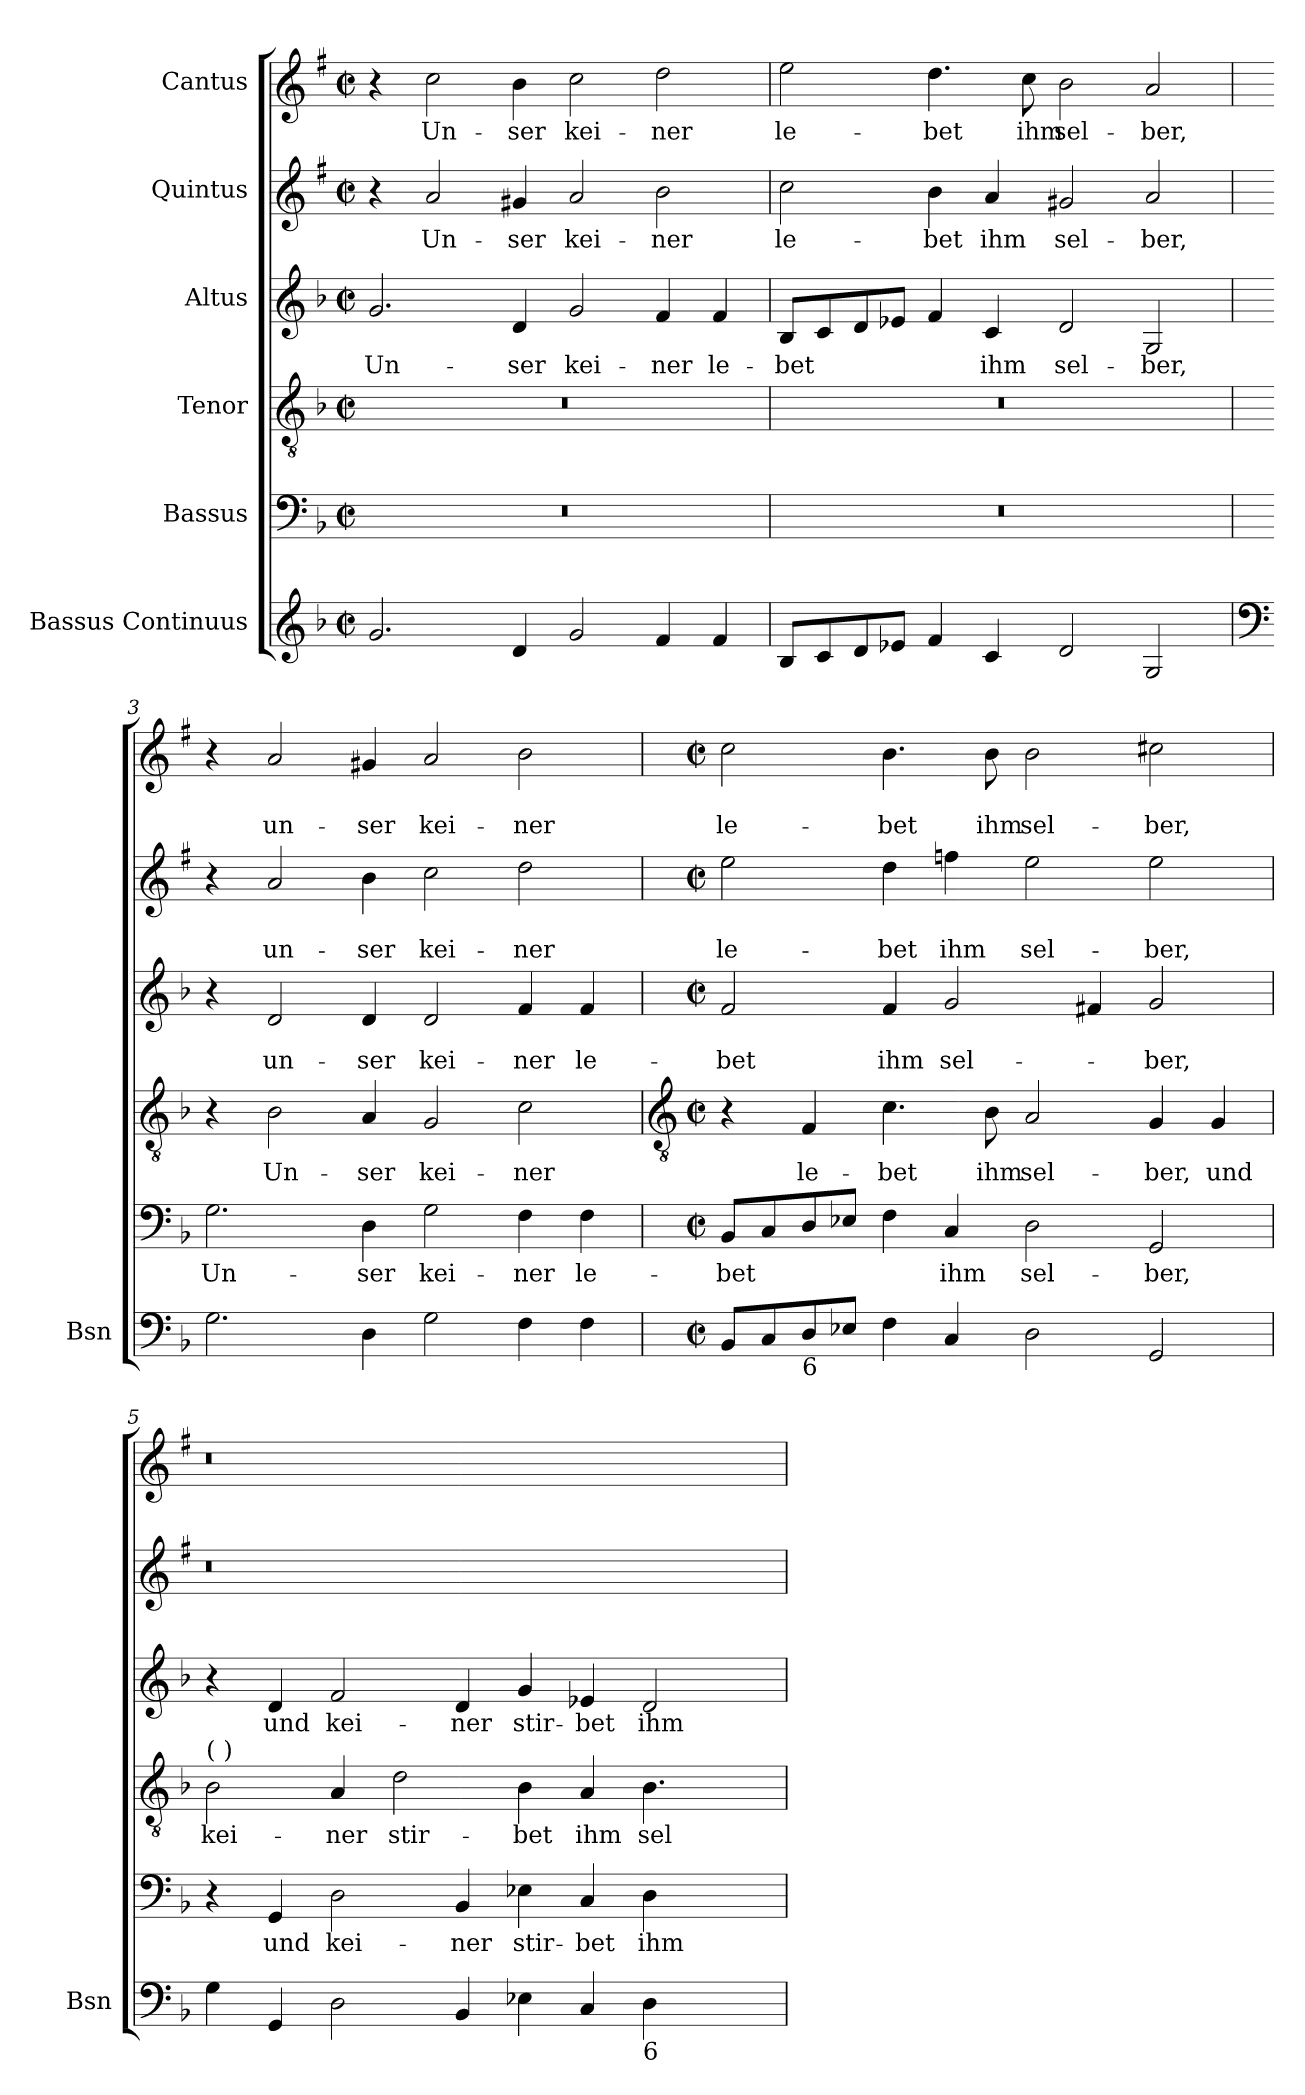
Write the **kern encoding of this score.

**kern	**kern	**text	**kern	**text	**kern	**text	**text	**kern	**text	**text	**kern	**text	**text
*part6	*part5	*part5	*part4	*part4	*part3	*part3	*part3	*part2	*part2	*part2	*part1	*part1	*part1
*staff6	*staff5	*staff5	*staff4	*staff4	*staff3	*staff3	*staff3	*staff2	*staff2	*staff2	*staff1	*staff1	*staff1
*I"Bassus Continuus	*I"Bassus	*	*I"Tenor	*	*I"Altus	*	*	*I"Quintus	*	*	*I"Cantus	*	*
*I'Bsn	*	*	*	*	*	*	*	*	*	*	*	*	*
*clefG2	*clefF4	*	*clefGv2	*	*clefG2	*	*	*clefG2	*	*	*clefG2	*	*
*	*	*	*	*	*	*	*	*ITrd1c2	*	*	*ITrd1c2	*	*
*k[b-]	*k[b-]	*	*k[b-]	*	*k[b-]	*	*	*k[b-]	*	*	*k[b-]	*	*
*F:	*F:	*	*F:	*	*F:	*	*	*F:	*	*	*F:	*	*
*M4/2	*M4/2	*	*M4/2	*	*M4/2	*	*	*M4/2	*	*	*M4/2	*	*
*met(c|)	*met(c|)	*	*met(c|)	*	*met(c|)	*	*	*met(c|)	*	*	*met(c|)	*	*
=1	=1	=1	=1	=1	=1	=1	=1	=1	=1	=1	=1	=1	=1
!	!	!	!	!	!	!LO:LY:b	!	!	!	!	!	!	!
2.g	0r	.	0r	.	2.g	Un-	.	4r	.	.	4r	.	.
!	!	!	!	!	!	!	!	!	!LO:LY:b	!	!	!LO:LY:b	!
.	.	.	.	.	.	.	.	2g	Un-	.	2b-	Un-	.
!	!	!	!	!	!	!LO:LY:b	!	!	!LO:LY:b	!	!	!LO:LY:b	!
4d	.	.	.	.	4d	-ser	.	4f#X	-ser	.	4a	-ser	.
!	!	!	!	!	!	!LO:LY:b	!	!	!LO:LY:b	!	!	!LO:LY:b	!
2g	.	.	.	.	2g	kei-	.	2g	kei-	.	2b-	kei-	.
!	!	!	!	!	!	!LO:LY:b	!	!	!LO:LY:b	!	!	!LO:LY:b	!
4f	.	.	.	.	4f	-ner	.	2a	-ner	.	2cc	-ner	.
!	!	!	!	!	!	!LO:LY:b	!	!	!	!	!	!	!
4f	.	.	.	.	4f	le-	.	.	.	.	.	.	.
=2	=2	=2	=2	=2	=2	=2	=2	=2	=2	=2	=2	=2	=2
!	!	!	!	!	!	!LO:LY:b	!	!	!LO:LY:b	!	!	!LO:LY:b	!
8B-L	0r	.	0r	.	8B-L	-bet	.	2b-	le-	.	2dd	le-	.
8c	.	.	.	.	8c	.	.	.	.	.	.	.	.
8d	.	.	.	.	8d	.	.	.	.	.	.	.	.
8e-XJ	.	.	.	.	8e-XJ	.	.	.	.	.	.	.	.
!	!	!	!	!	!	!	!	!	!LO:LY:b	!	!	!LO:LY:b	!
4f	.	.	.	.	4f	.	.	4a	-bet	.	4.cc	-bet	.
!	!	!	!	!	!	!LO:LY:b	!	!	!LO:LY:b	!	!	!	!
4c	.	.	.	.	4c	ihm	.	4g	ihm	.	.	.	.
!	!	!	!	!	!	!	!	!	!	!	!	!LO:LY:b	!
.	.	.	.	.	.	.	.	.	.	.	8b-	ihm	.
!	!	!	!	!	!	!LO:LY:b	!	!	!LO:LY:b	!	!	!LO:LY:b	!
2d	.	.	.	.	2d	sel-	.	2f#X	sel-	.	2a	sel-	.
!	!	!	!	!	!	!LO:LY:b	!	!	!LO:LY:b	!	!	!LO:LY:b	!
2G	.	.	.	.	2G	-ber,	.	2g	-ber,	.	2g	-ber,	.
=3	=3	=3	=3	=3	=3	=3	=3	=3	=3	=3	=3	=3	=3
*clefF4	*	*	*	*	*	*	*	*	*	*	*	*	*
!	!	!LO:LY:b	!	!	!	!	!	!	!	!	!	!	!
2.G	2.G	Un-	4r	.	4r	.	.	4r	.	.	4r	.	.
!	!	!	!	!LO:LY:b	!	!	!LO:LY:b	!	!	!LO:LY:b	!	!	!LO:LY:b
.	.	.	2B-	Un-	2d	.	un-	2g	.	un-	2g	.	un-
!	!	!LO:LY:b	!	!LO:LY:b	!	!	!LO:LY:b	!	!	!LO:LY:b	!	!	!LO:LY:b
4D	4D	-ser	4A	-ser	4d	.	-ser	4a	.	-ser	4f#X	.	-ser
!	!	!LO:LY:b	!	!LO:LY:b	!	!	!LO:LY:b	!	!	!LO:LY:b	!	!	!LO:LY:b
2G	2G	kei-	2G	kei-	2d	.	kei-	2b-	.	kei-	2g	.	kei-
!	!	!LO:LY:b	!	!LO:LY:b	!	!	!LO:LY:b	!	!	!LO:LY:b	!	!	!LO:LY:b
4F	4F	-ner	2c	-ner	4f	.	-ner	2cc	.	-ner	2a	.	-ner
!	!	!LO:LY:b	!	!	!	!	!LO:LY:b	!	!	!	!	!	!
4F	4F	le-	.	.	4f	.	le-	.	.	.	.	.	.
!!LO:LB:g=z
=4	=4	=4	=4	=4	=4	=4	=4	=4	=4	=4	=4	=4	=4
*	*	*	*clefGv2	*	*	*	*	*	*	*	*	*	*
*M4/2	*M4/2	*	*M4/2	*	*M4/2	*	*	*M4/2	*	*	*M4/2	*	*
*met(c|)	*met(c|)	*	*met(c|)	*	*met(c|)	*	*	*met(c|)	*	*	*met(c|)	*	*
!	!	!LO:LY:b	!	!	!	!	!LO:LY:b	!	!	!LO:LY:b	!	!	!LO:LY:b
8BB-L	8BB-L	-bet	4r	.	2f	.	-bet	2dd	.	le-	2b-	.	le-
8C	8C	.	.	.	.	.	.	.	.	.	.	.	.
!LO:TX:b:t=6	!	!	!	!	!	!	!	!	!	!	!	!	!
!	!	!	!	!LO:LY:b	!	!	!	!	!	!	!	!	!
8D	8D	.	4F	le-	.	.	.	.	.	.	.	.	.
8E-XJ	8E-XJ	.	.	.	.	.	.	.	.	.	.	.	.
!	!	!	!	!LO:LY:b	!	!	!LO:LY:b	!	!	!LO:LY:b	!	!	!LO:LY:b
4F	4F	.	4.c	-bet	4f	.	ihm	4cc	.	-bet	4.a	.	-bet
!	!	!LO:LY:b	!	!	!	!	!LO:LY:b	!	!	!LO:LY:b	!	!	!
4C	4C	ihm	.	.	2g	.	sel-	4ee-X	.	ihm	.	.	.
!	!	!	!	!LO:LY:b	!	!	!	!	!	!	!	!	!LO:LY:b
.	.	.	8B-	ihm	.	.	.	.	.	.	8a	.	ihm
!	!	!LO:LY:b	!	!LO:LY:b	!	!	!	!	!	!LO:LY:b	!	!	!LO:LY:b
2D	2D	sel-	2A	sel-	.	.	.	2dd	.	sel-	2a	.	sel-
.	.	.	.	.	4f#X	.	.	.	.	.	.	.	.
!	!	!LO:LY:b	!	!LO:LY:b	!	!	!LO:LY:b	!	!	!LO:LY:b	!	!	!LO:LY:b
2GG	2GG	-ber,	4G	-ber,	2g	.	-ber,	2dd	.	-ber,	2bn	.	-ber,
!	!	!	!	!LO:LY:b	!	!	!	!	!	!	!	!	!
.	.	.	4G	und	.	.	.	.	.	.	.	.	.
=5	=5	=5	=5	=5	=5	=5	=5	=5	=5	=5	=5	=5	=5
!	!	!	!LO:TX:a:t=(  )	!	!	!	!	!	!	!	!	!	!
!	!	!	!	!LO:LY:b	!	!	!	!	!	!	!	!	!
4G	4r	.	2B-	kei-	4r	.	.	0r	.	.	0r	.	.
!	!	!LO:LY:b	!	!	!	!LO:LY:b	!	!	!	!	!	!	!
4GG	4GG	und	.	.	4d	und	.	.	.	.	.	.	.
!	!	!LO:LY:b	!	!LO:LY:b	!	!LO:LY:b	!	!	!	!	!	!	!
2D	2D	kei-	4A	-ner	2f	kei-	.	.	.	.	.	.	.
!	!	!	!	!LO:LY:b	!	!	!	!	!	!	!	!	!
.	.	.	2d	stir-	.	.	.	.	.	.	.	.	.
!	!	!LO:LY:b	!	!	!	!LO:LY:b	!	!	!	!	!	!	!
4BB-	4BB-	-ner	.	.	4d	-ner	.	.	.	.	.	.	.
!	!	!LO:LY:b	!	!LO:LY:b	!	!LO:LY:b	!	!	!	!	!	!	!
4E-X	4E-X	stir-	4B-	-bet	4g	stir-	.	.	.	.	.	.	.
!	!	!LO:LY:b	!	!LO:LY:b	!	!LO:LY:b	!	!	!	!	!	!	!
4C	4C	-bet	4A	ihm	4e-X	-bet	.	.	.	.	.	.	.
!LO:TX:b:t=6	!	!	!	!	!	!	!	!	!	!	!	!	!
!	!	!LO:LY:b	!	!LO:LY:b	!	!LO:LY:b	!	!	!	!	!	!	!
4D	4D	ihm	4.B-	sel	2d	ihm	.	.	.	.	.	.	.
4ryy	4ryy	.	.	.	.	.	.	4ryy	.	.	4ryy	.	.
.	.	.	8ryy	.	.	.	.	.	.	.	.	.	.
=	=	=	=	=	=	=	=	=	=	=	=	=	=
*-	*-	*-	*-	*-	*-	*-	*-	*-	*-	*-	*-	*-	*-
